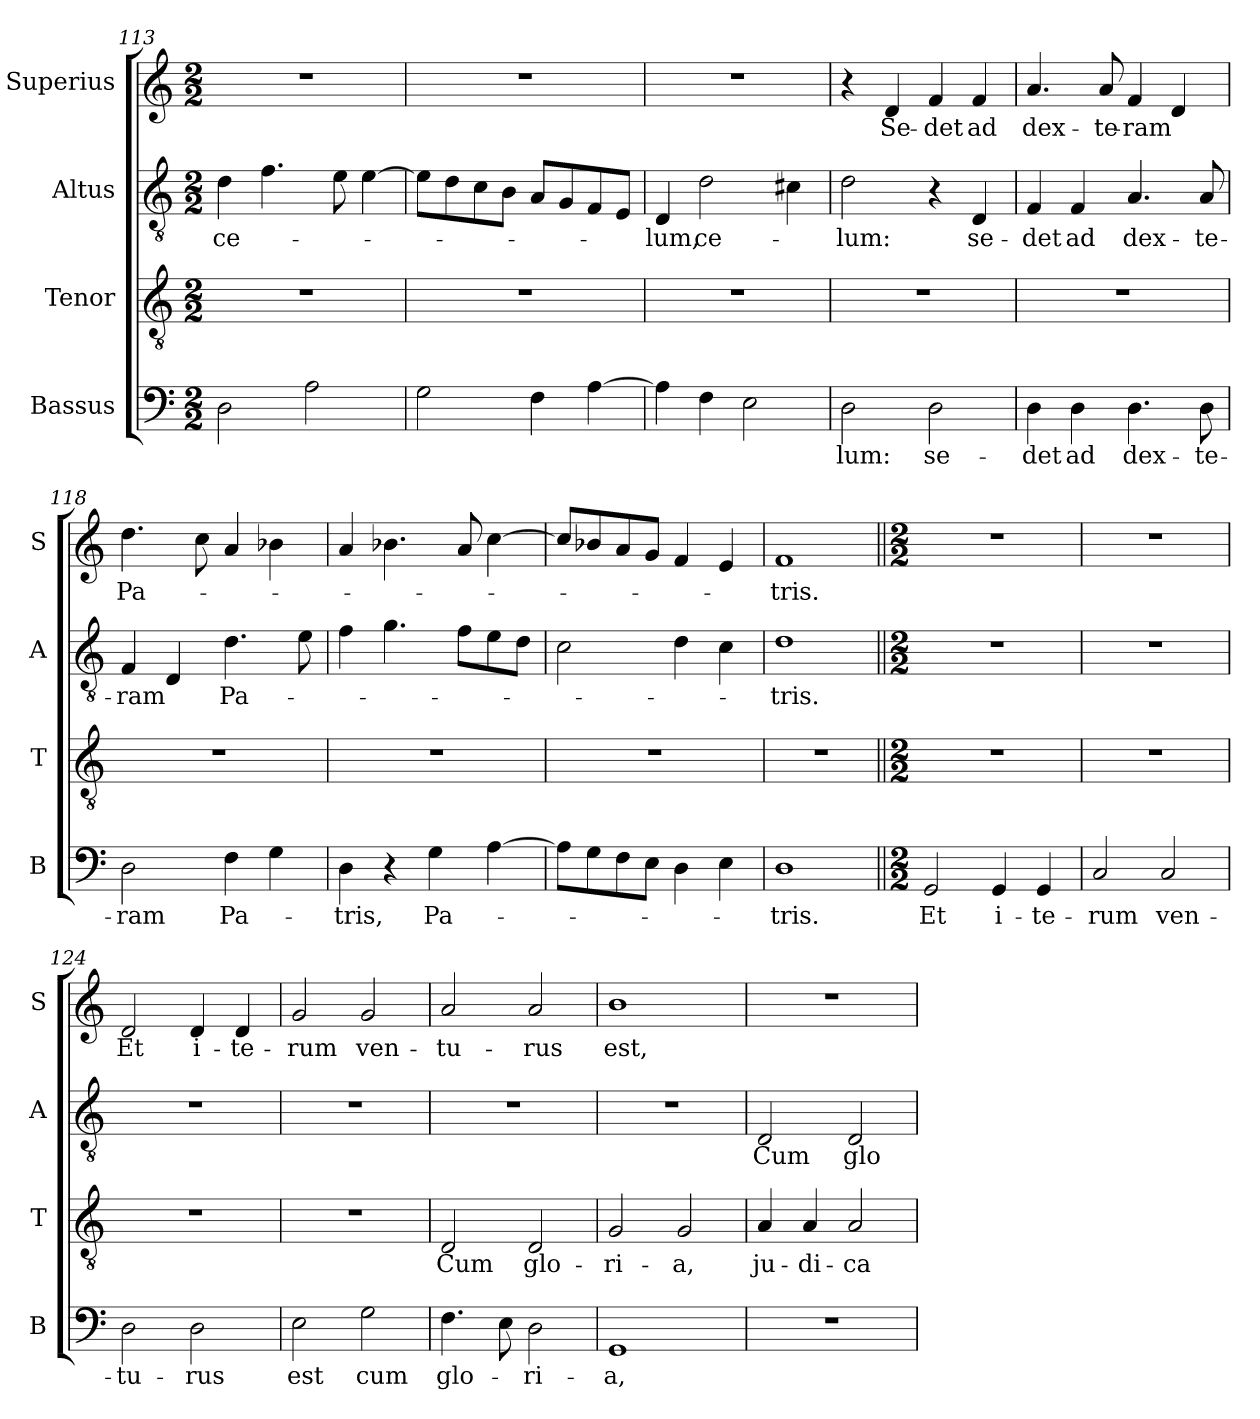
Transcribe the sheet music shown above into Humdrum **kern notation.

**kern	**text	**kern	**text	**kern	**text	**kern	**text
*part4	*part4	*part3	*part3	*part2	*part2	*part1	*part1
*staff4	*staff4	*staff3	*staff3	*staff2	*staff2	*staff1	*staff1
*I"Bassus	*	*I"Tenor	*	*I"Altus	*	*I"Superius	*
*I'B	*	*I'T	*	*I'A	*	*I'S	*
*clefF4	*	*clefGv2	*	*clefGv2	*	*clefG2	*
*k[]	*	*k[]	*	*k[]	*	*k[]	*
*M2/2	*	*M2/2	*	*M2/2	*	*M2/2	*
=113	=113	=113	=113	=113	=113	=113	=113
2D	.	1r	.	4d	ce-	1r	.
.	.	.	.	4.f	.	.	.
2A	.	.	.	.	.	.	.
.	.	.	.	8e	.	.	.
.	.	.	.	[4e	.	.	.
=114	=114	=114	=114	=114	=114	=114	=114
2G	.	1r	.	8eL]	.	1r	.
.	.	.	.	8d	.	.	.
.	.	.	.	8c	.	.	.
.	.	.	.	8BJ	.	.	.
4F	.	.	.	8AL	.	.	.
.	.	.	.	8G	.	.	.
[4A	.	.	.	8F	.	.	.
.	.	.	.	8EJ	.	.	.
=115	=115	=115	=115	=115	=115	=115	=115
4A]	.	1r	.	4D	-lum,	1r	.
!	!	!	!	!	!LO:LY:i	!	!
4F	.	.	.	2d	ce-	.	.
2E	.	.	.	.	.	.	.
.	.	.	.	4c#X	.	.	.
=116	=116	=116	=116	=116	=116	=116	=116
!	!	!	!	!	!LO:LY:i	!	!
2D	-lum:	1r	.	2d	-lum:	4r	.
.	.	.	.	.	.	4d	Se-
2D	se-	.	.	4r	.	4f	-det
.	.	.	.	4D	se-	4f	ad
=117	=117	=117	=117	=117	=117	=117	=117
4D	-det	1r	.	4F	-det	4.a	dex-
4D	ad	.	.	4F	ad	.	.
.	.	.	.	.	.	8a	-te-
4.D	dex-	.	.	4.A	dex-	4f	-ram
.	.	.	.	.	.	4d	.
8D	-te-	.	.	8A	-te-	.	.
=118	=118	=118	=118	=118	=118	=118	=118
2D	-ram	1r	.	4F	-ram	4.dd	Pa-
.	.	.	.	4D	.	.	.
.	.	.	.	.	.	8cc	.
!	!LO:LY:i	!	!	!	!	!	!
4F	Pa-	.	.	4.d	Pa-	4a	.
4G	.	.	.	.	.	4b-i	.
.	.	.	.	8e	.	.	.
=119	=119	=119	=119	=119	=119	=119	=119
!	!LO:LY:i	!	!	!	!	!	!
4D	-tris,	1r	.	4f	.	4a	.
4r	.	.	.	4.g	.	4.b-i	.
4G	Pa-	.	.	.	.	.	.
.	.	.	.	8fL	.	8a	.
[4A	.	.	.	8e	.	[4cc	.
.	.	.	.	8dJ	.	.	.
=120	=120	=120	=120	=120	=120	=120	=120
8AL]	.	1r	.	2c	.	8ccL]	.
8G	.	.	.	.	.	8b-i	.
8F	.	.	.	.	.	8a	.
8EJ	.	.	.	.	.	8gJ	.
4D	.	.	.	4d	.	4f	.
4E	.	.	.	4c	.	4e	.
=121	=121	=121	=121	=121	=121	=121	=121
1D	-tris.	1r	.	1d	-tris.	1f	-tris.
=122||	=122||	=122||	=122||	=122||	=122||	=122||	=122||
*M2/2	*	*M2/2	*	*M2/2	*	*M2/2	*
2GG	Et	1r	.	1r	.	1r	.
4GG	i-	.	.	.	.	.	.
4GG	-te-	.	.	.	.	.	.
=123	=123	=123	=123	=123	=123	=123	=123
2C	-rum	1r	.	1r	.	1r	.
2C	ven-	.	.	.	.	.	.
=124	=124	=124	=124	=124	=124	=124	=124
2D	-tu-	1r	.	1r	.	2d	Et
2D	-rus	.	.	.	.	4d	i-
.	.	.	.	.	.	4d	-te-
=125	=125	=125	=125	=125	=125	=125	=125
2E	est	1r	.	1r	.	2g	-rum
2G	cum	.	.	.	.	2g	ven-
=126	=126	=126	=126	=126	=126	=126	=126
4.F	glo-	2D	Cum	1r	.	2a	-tu-
8E	.	.	.	.	.	.	.
2D	-ri-	2D	glo-	.	.	2a	-rus
=127	=127	=127	=127	=127	=127	=127	=127
1GG	-a,	2G	-ri-	1r	.	1b	est,
.	.	2G	-a,	.	.	.	.
=128	=128	=128	=128	=128	=128	=128	=128
1r	.	4A	ju-	2D	Cum	1r	.
.	.	4A	-di-	.	.	.	.
.	.	2A	-ca-	2D	glo-	.	.
=	=	=	=	=	=	=	=
*-	*-	*-	*-	*-	*-	*-	*-
